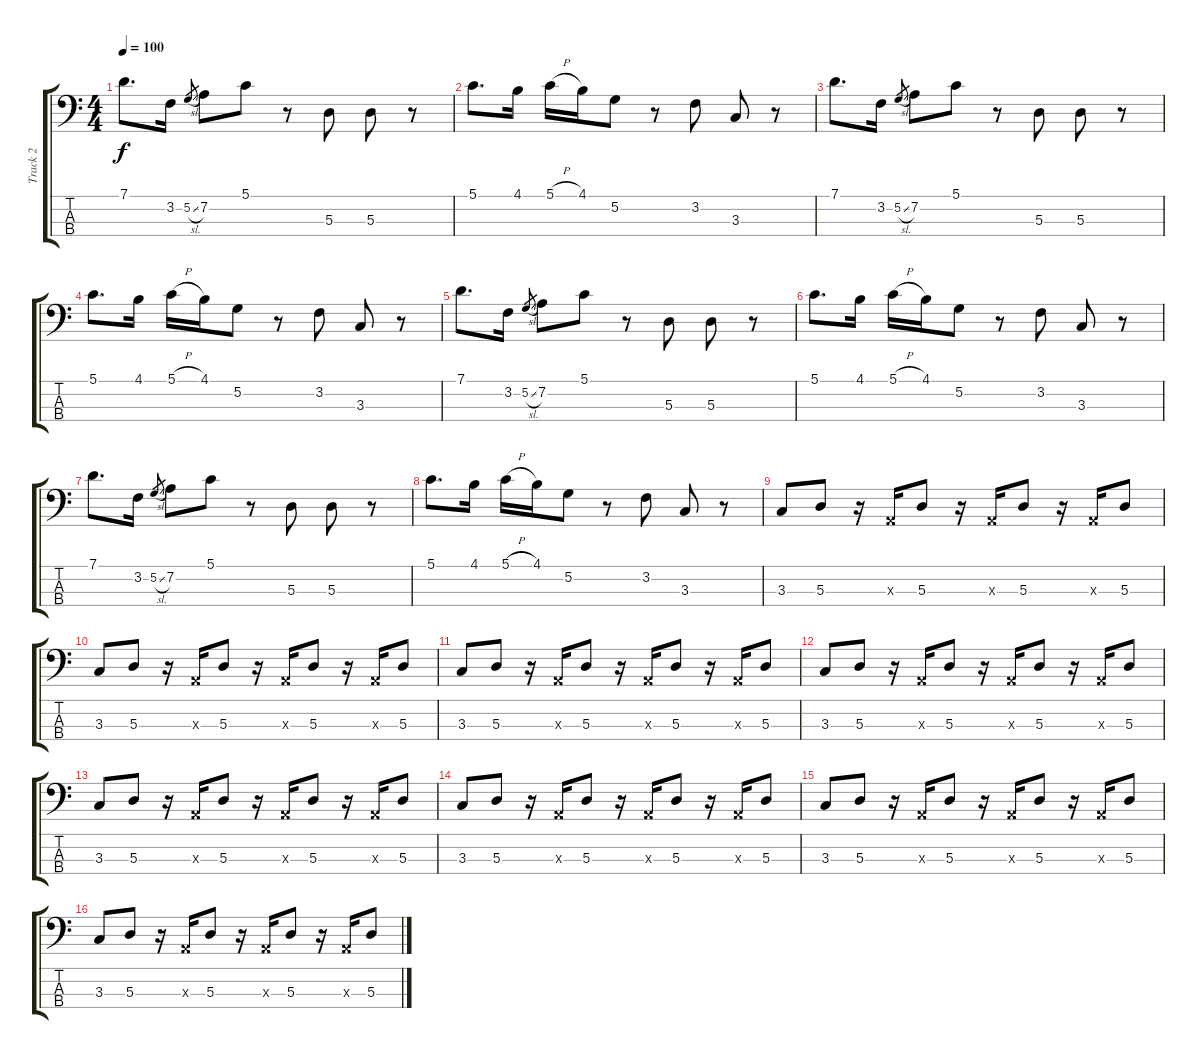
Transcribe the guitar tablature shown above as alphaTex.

\track ("Track 2" "Track 2") {instrument electricbassfinger}
\staff {score tabs}
\tuning (G2 D2 A1 E1) {hide}
\ts (4 4)
\tempo 100
\clef f4
\ks c
7.1.8{d dy f} 3.2.16 5.2{sl}.8{gr} 7.2.8 5.1.8 r.8 5.3.8 5.3.8 r.8 |
5.1.8{d} 4.1.16 5.1{h}.16 4.1.16 5.2.8 r.8 3.2.8 3.3.8 r.8 |
7.1.8{d} 3.2.16 5.2{sl}.8{gr} 7.2.8 5.1.8 r.8 5.3.8 5.3.8 r.8 |
5.1.8{d} 4.1.16 5.1{h}.16 4.1.16 5.2.8 r.8 3.2.8 3.3.8 r.8 |
7.1.8{d} 3.2.16 5.2{sl}.8{gr} 7.2.8 5.1.8 r.8 5.3.8 5.3.8 r.8 |
5.1.8{d} 4.1.16 5.1{h}.16 4.1.16 5.2.8 r.8 3.2.8 3.3.8 r.8 |
7.1.8{d} 3.2.16 5.2{sl}.8{gr} 7.2.8 5.1.8 r.8 5.3.8 5.3.8 r.8 |
5.1.8{d} 4.1.16 5.1{h}.16 4.1.16 5.2.8 r.8 3.2.8 3.3.8 r.8 |
3.3.8 5.3.8 r.16 0.3{x}.16 5.3.8 r.16 0.3{x}.16 5.3.8 r.16 0.3{x}.16 5.3.8 |
3.3.8 5.3.8 r.16 0.3{x}.16 5.3.8 r.16 0.3{x}.16 5.3.8 r.16 0.3{x}.16 5.3.8 |
3.3.8 5.3.8 r.16 0.3{x}.16 5.3.8 r.16 0.3{x}.16 5.3.8 r.16 0.3{x}.16 5.3.8 |
3.3.8 5.3.8 r.16 0.3{x}.16 5.3.8 r.16 0.3{x}.16 5.3.8 r.16 0.3{x}.16 5.3.8 |
3.3.8 5.3.8 r.16 0.3{x}.16 5.3.8 r.16 0.3{x}.16 5.3.8 r.16 0.3{x}.16 5.3.8 |
3.3.8 5.3.8 r.16 0.3{x}.16 5.3.8 r.16 0.3{x}.16 5.3.8 r.16 0.3{x}.16 5.3.8 |
3.3.8 5.3.8 r.16 0.3{x}.16 5.3.8 r.16 0.3{x}.16 5.3.8 r.16 0.3{x}.16 5.3.8 |
3.3.8 5.3.8 r.16 0.3{x}.16 5.3.8 r.16 0.3{x}.16 5.3.8 r.16 0.3{x}.16 5.3.8
